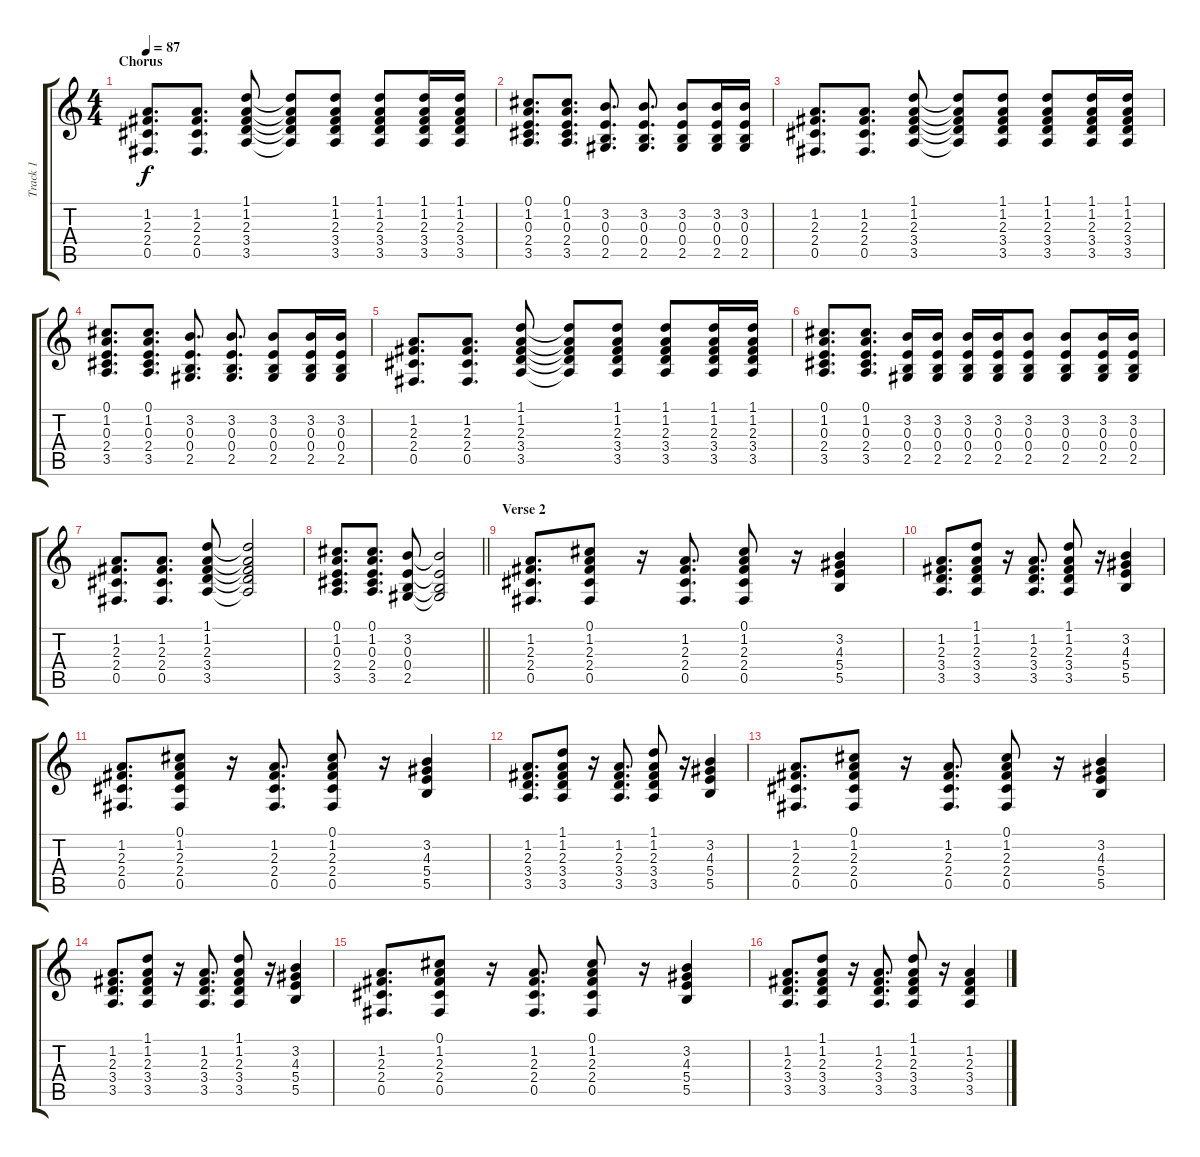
\track ("Track 1" "Track 1") {instrument acousticguitarsteel}
\staff {score tabs}
\tuning (Db4 Ab3 E3 B2 Gb2 B1) {hide}
\ts (4 4)
\section ("" "Chorus")
\tempo 87
\clef g2
\ks c
(1.2 2.3 2.4 0.5).8{d dy f} (1.2 2.3 2.4 0.5).8{d} (1.1 1.2 2.3 3.4 3.5).8 (1.1{t} 1.2{t} 2.3{t} 3.4{t} 3.5{t}).8 (1.1 1.2 2.3 3.4 3.5).8 (1.1 1.2 2.3 3.4 3.5).8 (1.1 1.2 2.3 3.4 3.5).16 (1.1 1.2 2.3 3.4 3.5).16 |
(0.1 1.2 0.3 2.4 3.5).8{d} (0.1 1.2 0.3 2.4 3.5).8{d} (3.2 0.3 0.4 2.5).8{d} (3.2 0.3 0.4 2.5).8{d} (3.2 0.3 0.4 2.5).8 (3.2 0.3 0.4 2.5).16 (3.2 0.3 0.4 2.5).16 |
(1.2 2.3 2.4 0.5).8{d} (1.2 2.3 2.4 0.5).8{d} (1.1 1.2 2.3 3.4 3.5).8 (1.1{t} 1.2{t} 2.3{t} 3.4{t} 3.5{t}).8 (1.1 1.2 2.3 3.4 3.5).8 (1.1 1.2 2.3 3.4 3.5).8 (1.1 1.2 2.3 3.4 3.5).16 (1.1 1.2 2.3 3.4 3.5).16 |
(0.1 1.2 0.3 2.4 3.5).8{d} (0.1 1.2 0.3 2.4 3.5).8{d} (3.2 0.3 0.4 2.5).8{d} (3.2 0.3 0.4 2.5).8{d} (3.2 0.3 0.4 2.5).8 (3.2 0.3 0.4 2.5).16 (3.2 0.3 0.4 2.5).16 |
(1.2 2.3 2.4 0.5).8{d} (1.2 2.3 2.4 0.5).8{d} (1.1 1.2 2.3 3.4 3.5).8 (1.1{t} 1.2{t} 2.3{t} 3.4{t} 3.5{t}).8 (1.1 1.2 2.3 3.4 3.5).8 (1.1 1.2 2.3 3.4 3.5).8 (1.1 1.2 2.3 3.4 3.5).16 (1.1 1.2 2.3 3.4 3.5).16 |
(0.1 1.2 0.3 2.4 3.5).8{d} (0.1 1.2 0.3 2.4 3.5).8{d} (3.2 0.3 0.4 2.5).16 (3.2 0.3 0.4 2.5).16 (3.2 0.3 0.4 2.5).16 (3.2 0.3 0.4 2.5).16 (3.2 0.3 0.4 2.5).8 (3.2 0.3 0.4 2.5).8 (3.2 0.3 0.4 2.5).16 (3.2 0.3 0.4 2.5).16 |
(1.2 2.3 2.4 0.5).8{d} (1.2 2.3 2.4 0.5).8{d} (1.1 1.2 2.3 3.4 3.5).8 (1.1{t} 1.2{t} 2.3{t} 3.4{t} 3.5{t}).2 |
\barLineRight lightlight
(0.1 1.2 0.3 2.4 3.5).8{d} (0.1 1.2 0.3 2.4 3.5).8{d} (3.2 0.3 0.4 2.5).8 (3.2{t} 0.3{t} 0.4{t} 2.5{t}).2 |
\section ("" "Verse 2")
(1.2 2.3 2.4 0.5).8{d} (0.1 1.2 2.3 2.4 0.5).8 r.16 (1.2 2.3 2.4 0.5).8{d} (0.1 1.2 2.3 2.4 0.5).8 r.16 (3.2 4.3 5.4 5.5).4 |
(1.2 2.3 3.4 3.5).8{d} (1.1 1.2 2.3 3.4 3.5).8 r.16 (1.2 2.3 3.4 3.5).8{d} (1.1 1.2 2.3 3.4 3.5).8 r.16 (3.2 4.3 5.4 5.5).4 |
(1.2 2.3 2.4 0.5).8{d} (0.1 1.2 2.3 2.4 0.5).8 r.16 (1.2 2.3 2.4 0.5).8{d} (0.1 1.2 2.3 2.4 0.5).8 r.16 (3.2 4.3 5.4 5.5).4 |
(1.2 2.3 3.4 3.5).8{d} (1.1 1.2 2.3 3.4 3.5).8 r.16 (1.2 2.3 3.4 3.5).8{d} (1.1 1.2 2.3 3.4 3.5).8 r.16 (3.2 4.3 5.4 5.5).4 |
(1.2 2.3 2.4 0.5).8{d} (0.1 1.2 2.3 2.4 0.5).8 r.16 (1.2 2.3 2.4 0.5).8{d} (0.1 1.2 2.3 2.4 0.5).8 r.16 (3.2 4.3 5.4 5.5).4 |
(1.2 2.3 3.4 3.5).8{d} (1.1 1.2 2.3 3.4 3.5).8 r.16 (1.2 2.3 3.4 3.5).8{d} (1.1 1.2 2.3 3.4 3.5).8 r.16 (3.2 4.3 5.4 5.5).4 |
(1.2 2.3 2.4 0.5).8{d} (0.1 1.2 2.3 2.4 0.5).8 r.16 (1.2 2.3 2.4 0.5).8{d} (0.1 1.2 2.3 2.4 0.5).8 r.16 (3.2 4.3 5.4 5.5).4 |
(1.2 2.3 3.4 3.5).8{d} (1.1 1.2 2.3 3.4 3.5).8 r.16 (1.2 2.3 3.4 3.5).8{d} (1.1 1.2 2.3 3.4 3.5).8 r.16 (1.2 2.3 3.4 3.5).4
